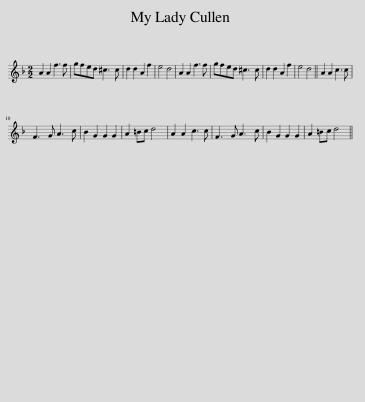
X:1
L:1/8
M:2/2
I:linebreak $
K:Dmin
V:1 treble
V:1
 A2 A2 f3 f | gfed ^c3 c | d2 d2 A2 f2 | e4 d4 | A2 A2 f3 f | %5
 gfed ^c3 c | d2 d2 A2 f2 | e4 d4 || A2 A2 c3 c |$ F3 G A3 c | %10
 B2 G2 G2 G2 | A2 =Bc d4 | A2 A2 c3 c | F3 G A3 c | B2 G2 G2 G2 | %15
 A2 =Bc d4 || %16
